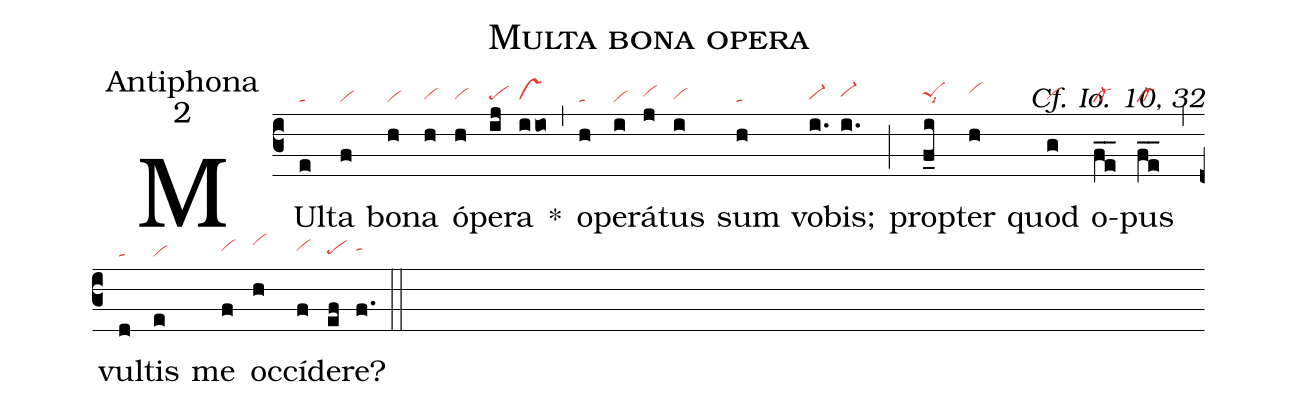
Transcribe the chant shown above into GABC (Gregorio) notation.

name:Multa bona opera;
office-part:Antiphona;
mode:2;
commentary:Cf. Io. 10, 32;
nabc-lines:1;
%%
(c3)
MUl(e|ta)ta(f|vi) bo(h|vi)na(h|vihg) ó(h|vihg)pe(ij|pehg)ra(iio|vshg) *(,)
o(h|ta)pe(i|vi)rá(j|vihh)tus(i|vihg) sum(h|ta) vo(i.|vi-hg)bis;(i.|vi-hh) (;)
prop(f_i|peShhlsi8)ter(h|vihi) quod(g|vihg) o(fe__|cl-)pus(fe__|cl-) (,)
vul(d|ta)tis(e|vi) me(f|vihh) oc(h|vihj)cí(f|vihh)de(ef|pehg)re?(f.|tahh) (::)
